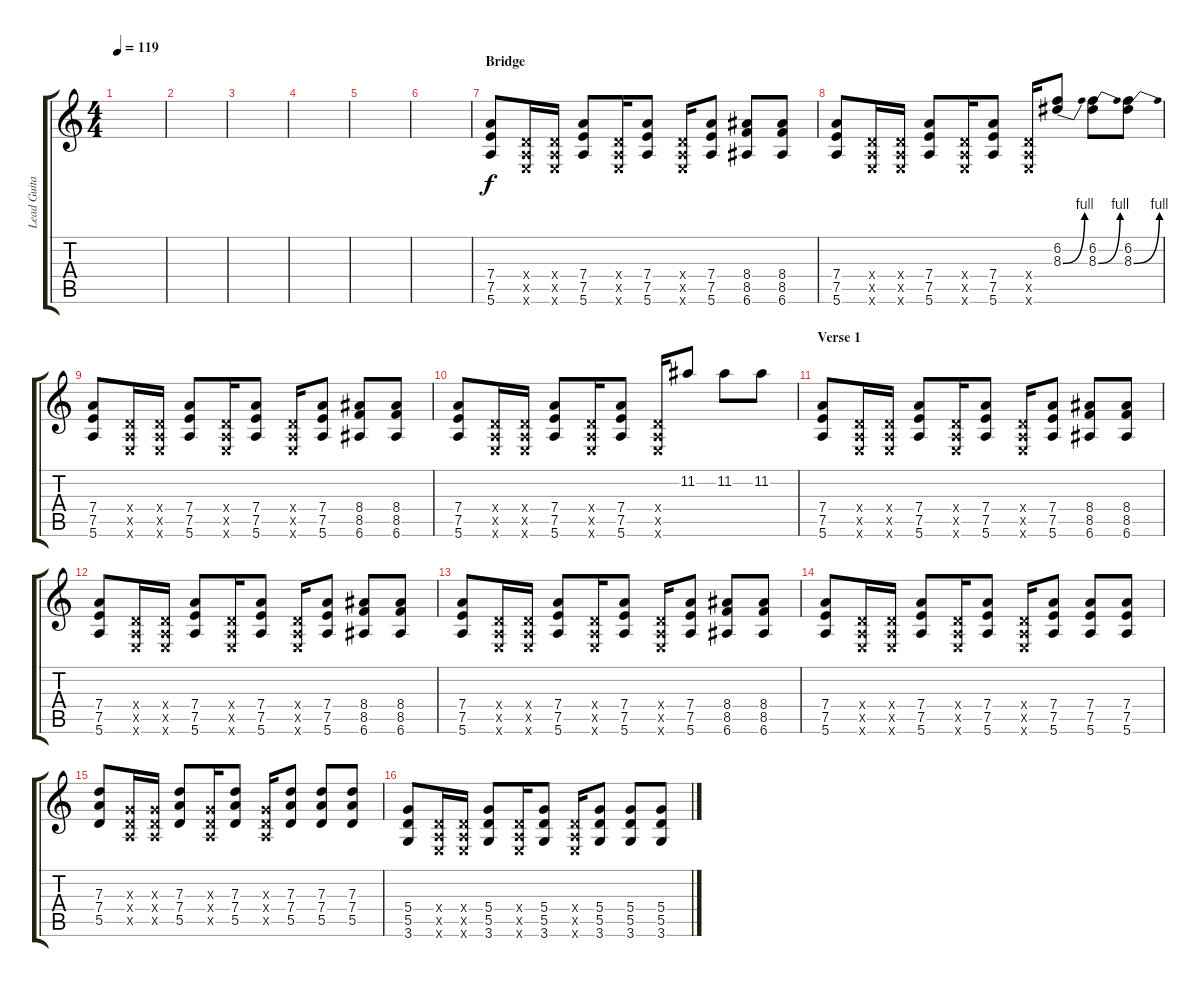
\track ("Lead Guitar" "Lead Guita") {instrument overdrivenguitar}
\staff {score tabs}
\tuning (E4 B3 G3 D3 A2 E2) {hide}
\ts (4 4)
\tempo 119
\clef g2
\ks c
|
|
|
|
|
|
\section ("" "Bridge")
(7.4 7.5 5.6).8 (0.4{x} 0.5{x} 0.6{x}).16 (0.4{x} 0.5{x} 0.6{x}).16 (7.4 7.5 5.6).8 (0.4{x} 0.5{x} 0.6{x}).16 (7.4 7.5 5.6).8 (0.4{x} 0.5{x} 0.6{x}).16 (7.4 7.5 5.6).8 (8.4 8.5 6.6).8 (8.4 8.5 6.6).8 |
(7.4 7.5 5.6).8 (0.4{x} 0.5{x} 0.6{x}).16 (0.4{x} 0.5{x} 0.6{x}).16 (7.4 7.5 5.6).8 (0.4{x} 0.5{x} 0.6{x}).16 (7.4 7.5 5.6).8 (0.4{x} 0.5{x} 0.6{x}).16 (6.2 8.3{be (bend 0 0 60 4)}).8 (6.2 8.3{be (bend 0 0 60 4)}).8 (6.2 8.3{be (bend 0 0 60 4)}).8 |
(7.4 7.5 5.6).8 (0.4{x} 0.5{x} 0.6{x}).16 (0.4{x} 0.5{x} 0.6{x}).16 (7.4 7.5 5.6).8 (0.4{x} 0.5{x} 0.6{x}).16 (7.4 7.5 5.6).8 (0.4{x} 0.5{x} 0.6{x}).16 (7.4 7.5 5.6).8 (8.4 8.5 6.6).8 (8.4 8.5 6.6).8 |
(7.4 7.5 5.6).8 (0.4{x} 0.5{x} 0.6{x}).16 (0.4{x} 0.5{x} 0.6{x}).16 (7.4 7.5 5.6).8 (0.4{x} 0.5{x} 0.6{x}).16 (7.4 7.5 5.6).8 (0.4{x} 0.5{x} 0.6{x}).16 11.2.8 11.2.8 11.2.8 |
\section ("" "Verse 1")
(7.4 7.5 5.6).8 (0.4{x} 0.5{x} 0.6{x}).16 (0.4{x} 0.5{x} 0.6{x}).16 (7.4 7.5 5.6).8 (0.4{x} 0.5{x} 0.6{x}).16 (7.4 7.5 5.6).8 (0.4{x} 0.5{x} 0.6{x}).16 (7.4 7.5 5.6).8 (8.4 8.5 6.6).8 (8.4 8.5 6.6).8 |
(7.4 7.5 5.6).8 (0.4{x} 0.5{x} 0.6{x}).16 (0.4{x} 0.5{x} 0.6{x}).16 (7.4 7.5 5.6).8 (0.4{x} 0.5{x} 0.6{x}).16 (7.4 7.5 5.6).8 (0.4{x} 0.5{x} 0.6{x}).16 (7.4 7.5 5.6).8 (8.4 8.5 6.6).8 (8.4 8.5 6.6).8 |
(7.4 7.5 5.6).8 (0.4{x} 0.5{x} 0.6{x}).16 (0.4{x} 0.5{x} 0.6{x}).16 (7.4 7.5 5.6).8 (0.4{x} 0.5{x} 0.6{x}).16 (7.4 7.5 5.6).8 (0.4{x} 0.5{x} 0.6{x}).16 (7.4 7.5 5.6).8 (8.4 8.5 6.6).8 (8.4 8.5 6.6).8 |
(7.4 7.5 5.6).8 (0.4{x} 0.5{x} 0.6{x}).16 (0.4{x} 0.5{x} 0.6{x}).16 (7.4 7.5 5.6).8 (0.4{x} 0.5{x} 0.6{x}).16 (7.4 7.5 5.6).8 (0.4{x} 0.5{x} 0.6{x}).16 (7.4 7.5 5.6).8 (7.4 7.5 5.6).8 (7.4 7.5 5.6).8 |
(7.3 7.4 5.5).8 (0.3{x} 0.4{x} 0.5{x}).16 (0.3{x} 0.4{x} 0.5{x}).16 (7.3 7.4 5.5).8 (0.3{x} 0.4{x} 0.5{x}).16 (7.3 7.4 5.5).8 (0.3{x} 0.4{x} 0.5{x}).16 (7.3 7.4 5.5).8 (7.3 7.4 5.5).8 (7.3 7.4 5.5).8 |
(5.4 5.5 3.6).8 (0.4{x} 0.5{x} 0.6{x}).16 (0.4{x} 0.5{x} 0.6{x}).16 (5.4 5.5 3.6).8 (0.4{x} 0.5{x} 0.6{x}).16 (5.4 5.5 3.6).8 (0.4{x} 0.5{x} 0.6{x}).16 (5.4 5.5 3.6).8 (5.4 5.5 3.6).8 (5.4 5.5 3.6).8
